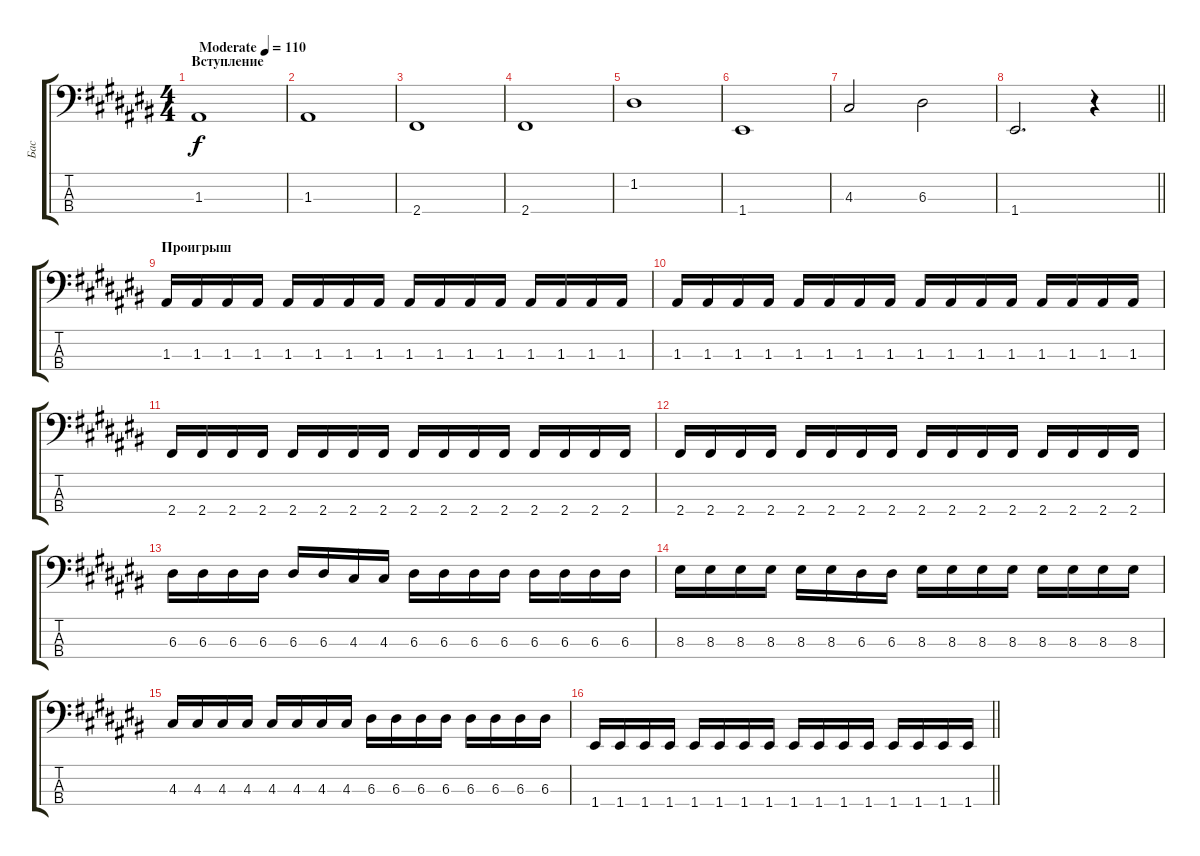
\track ("Бас" "Бас") {instrument electricbassfinger}
\staff {score tabs}
\tuning (G2 D2 A1 E1) {hide}
\ts (4 4)
\section ("" "Вступление")
\tempo (110 "Moderate")
\clef f4
\ks a#minor
1.3.1{dy f instrument electricbassfinger} |
1.3.1 |
2.4.1 |
2.4.1 |
1.2.1 |
1.4.1 |
4.3.2 6.3.2 |
\barLineRight lightlight
1.4.2{d} r.4 |
\section ("" "Проигрыш")
1.3.16 1.3.16 1.3.16 1.3.16 1.3.16 1.3.16 1.3.16 1.3.16 1.3.16 1.3.16 1.3.16 1.3.16 1.3.16 1.3.16 1.3.16 1.3.16 |
1.3.16 1.3.16 1.3.16 1.3.16 1.3.16 1.3.16 1.3.16 1.3.16 1.3.16 1.3.16 1.3.16 1.3.16 1.3.16 1.3.16 1.3.16 1.3.16 |
2.4.16 2.4.16 2.4.16 2.4.16 2.4.16 2.4.16 2.4.16 2.4.16 2.4.16 2.4.16 2.4.16 2.4.16 2.4.16 2.4.16 2.4.16 2.4.16 |
2.4.16 2.4.16 2.4.16 2.4.16 2.4.16 2.4.16 2.4.16 2.4.16 2.4.16 2.4.16 2.4.16 2.4.16 2.4.16 2.4.16 2.4.16 2.4.16 |
6.3.16 6.3.16 6.3.16 6.3.16 6.3.16 6.3.16 4.3.16 4.3.16 6.3.16 6.3.16 6.3.16 6.3.16 6.3.16 6.3.16 6.3.16 6.3.16 |
8.3.16 8.3.16 8.3.16 8.3.16 8.3.16 8.3.16 6.3.16 6.3.16 8.3.16 8.3.16 8.3.16 8.3.16 8.3.16 8.3.16 8.3.16 8.3.16 |
4.3.16 4.3.16 4.3.16 4.3.16 4.3.16 4.3.16 4.3.16 4.3.16 6.3.16 6.3.16 6.3.16 6.3.16 6.3.16 6.3.16 6.3.16 6.3.16 |
\barLineRight lightlight
1.4.16 1.4.16 1.4.16 1.4.16 1.4.16 1.4.16 1.4.16 1.4.16 1.4.16 1.4.16 1.4.16 1.4.16 1.4.16 1.4.16 1.4.16 1.4.16
